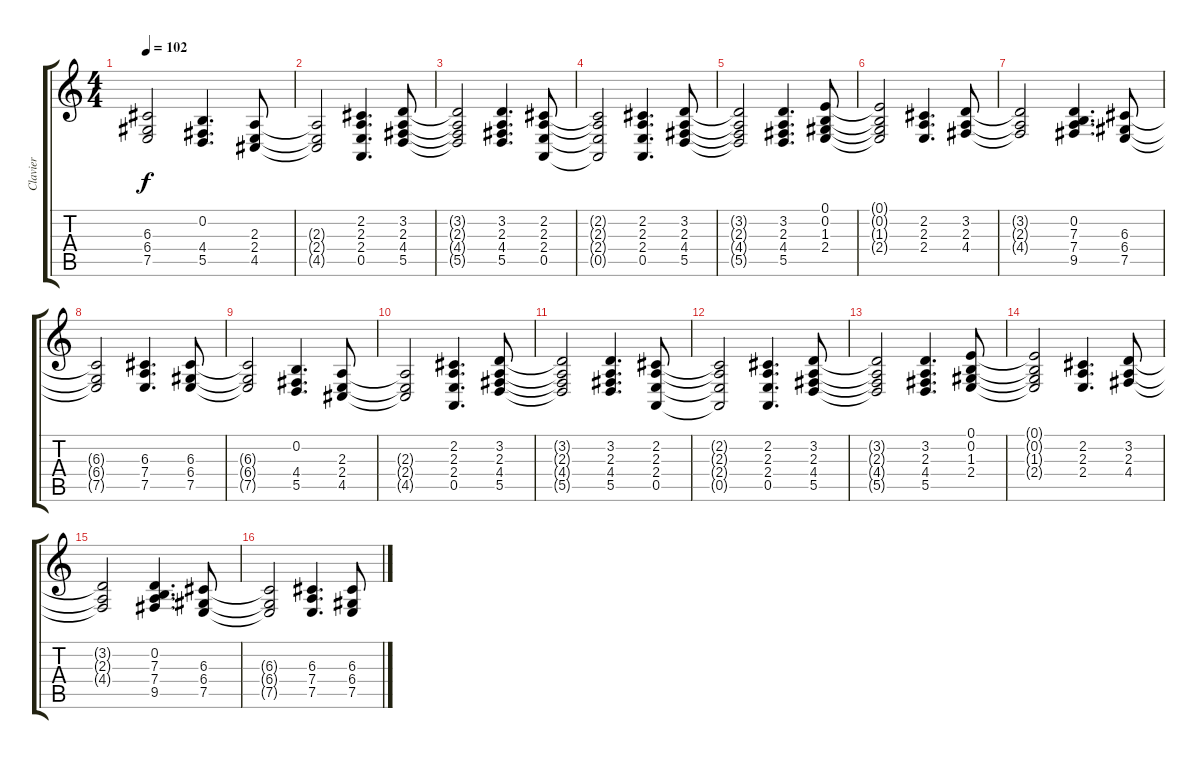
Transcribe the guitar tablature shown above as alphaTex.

\track ("Clavier" "Clavier") {instrument honkytonkpiano}
\staff {score tabs}
\tuning (E4 B3 G3 D3 A2 E2) {hide}
\ts (4 4)
\tempo 102
\clef g2
\ks c
(6.3{t} 6.4{t} 7.5{t}).2{dy f} (0.2 4.4 5.5).4{d} (2.3 2.4 4.5).8 |
(2.3{t} 2.4{t} 4.5{t}).2 (2.2 2.3 2.4 0.5).4{d} (3.2 2.3 4.4 5.5).8 |
(3.2{t} 2.3{t} 4.4{t} 5.5{t}).2 (3.2 2.3 4.4 5.5).4{d} (2.2 2.3 2.4 0.5).8 |
(2.2{t} 2.3{t} 2.4{t} 0.5{t}).2 (2.2 2.3 2.4 0.5).4{d} (3.2 2.3 4.4 5.5).8 |
(3.2{t} 2.3{t} 4.4{t} 5.5{t}).2 (3.2 2.3 4.4 5.5).4{d} (0.1 0.2 1.3 2.4).8 |
(0.1{t} 0.2{t} 1.3{t} 2.4{t}).2 (2.2 2.3 2.4).4{d} (3.2 2.3 4.4).8 |
(3.2{t} 2.3{t} 4.4{t}).2 (0.2 7.3 7.4 9.5).4{d} (6.3 6.4 7.5).8 |
(6.3{t} 6.4{t} 7.5{t}).2 (6.3 7.4 7.5).4{d} (6.3 6.4 7.5).8 |
(6.3{t} 6.4{t} 7.5{t}).2 (0.2 4.4 5.5).4{d} (2.3 2.4 4.5).8 |
(2.3{t} 2.4{t} 4.5{t}).2 (2.2 2.3 2.4 0.5).4{d} (3.2 2.3 4.4 5.5).8 |
(3.2{t} 2.3{t} 4.4{t} 5.5{t}).2 (3.2 2.3 4.4 5.5).4{d} (2.2 2.3 2.4 0.5).8 |
(2.2{t} 2.3{t} 2.4{t} 0.5{t}).2 (2.2 2.3 2.4 0.5).4{d} (3.2 2.3 4.4 5.5).8 |
(3.2{t} 2.3{t} 4.4{t} 5.5{t}).2 (3.2 2.3 4.4 5.5).4{d} (0.1 0.2 1.3 2.4).8 |
(0.1{t} 0.2{t} 1.3{t} 2.4{t}).2 (2.2 2.3 2.4).4{d} (3.2 2.3 4.4).8 |
(3.2{t} 2.3{t} 4.4{t}).2 (0.2 7.3 7.4 9.5).4{d} (6.3 6.4 7.5).8 |
(6.3{t} 6.4{t} 7.5{t}).2 (6.3 7.4 7.5).4{d} (6.3 6.4 7.5).8
